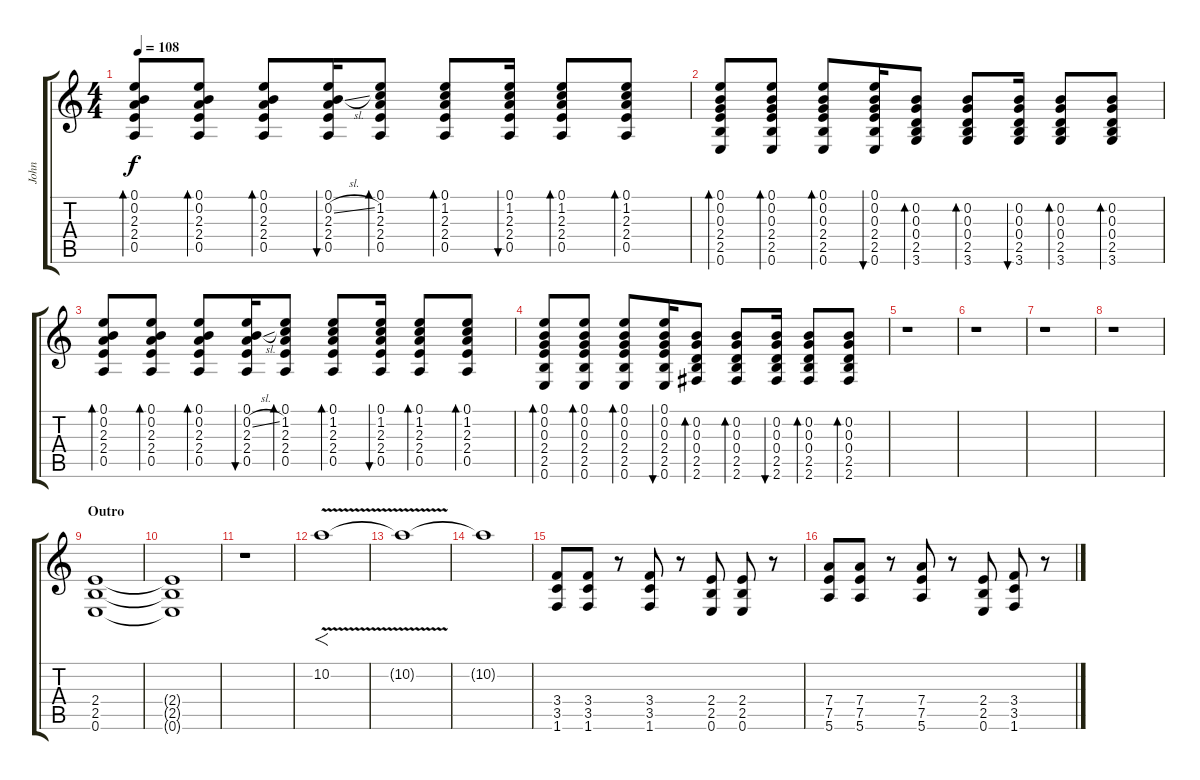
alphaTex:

\track ("John" "John") {instrument electricguitarjazz}
\staff {score tabs}
\tuning (E4 B3 G3 D3 A2 E2) {hide}
\ts (4 4)
\tempo 108
\clef g2
\ks c
(0.1 0.2 2.3 2.4 0.5).8{bd 60 dy f} (0.1 0.2 2.3 2.4 0.5).8{bd 60} (0.1 0.2 2.3 2.4 0.5).8{bd 60} (0.1 0.2{sl} 2.3 2.4 0.5).16{bu 60} (0.1 1.2 2.3 2.4 0.5).8{bd 60} (0.1 1.2 2.3 2.4 0.5).8{bd 60} (0.1 1.2 2.3 2.4 0.5).16{bu 60} (0.1 1.2 2.3 2.4 0.5).8{bd 60} (0.1 1.2 2.3 2.4 0.5).8{bd 60} |
(0.1 0.2 0.3 2.4 2.5 0.6).8{bd 60} (0.1 0.2 0.3 2.4 2.5 0.6).8{bd 60} (0.1 0.2 0.3 2.4 2.5 0.6).8{bd 60} (0.1 0.2 0.3 2.4 2.5 0.6).16{bu 60} (0.2 0.3 0.4 2.5 3.6).8{bd 60} (0.2 0.3 0.4 2.5 3.6).8{bd 60} (0.2 0.3 0.4 2.5 3.6).16{bu 60} (0.2 0.3 0.4 2.5 3.6).8{bd 60} (0.2 0.3 0.4 2.5 3.6).8{bd 60} |
(0.1 0.2 2.3 2.4 0.5).8{bd 60} (0.1 0.2 2.3 2.4 0.5).8{bd 60} (0.1 0.2 2.3 2.4 0.5).8{bd 60} (0.1 0.2{sl} 2.3 2.4 0.5).16{bu 60} (0.1 1.2 2.3 2.4 0.5).8{bd 60} (0.1 1.2 2.3 2.4 0.5).8{bd 60} (0.1 1.2 2.3 2.4 0.5).16{bu 60} (0.1 1.2 2.3 2.4 0.5).8{bd 60} (0.1 1.2 2.3 2.4 0.5).8{bd 60} |
(0.1 0.2 0.3 2.4 2.5 0.6).8{bd 60} (0.1 0.2 0.3 2.4 2.5 0.6).8{bd 60} (0.1 0.2 0.3 2.4 2.5 0.6).8{bd 60} (0.1 0.2 0.3 2.4 2.5 0.6).16{bu 60} (0.2 0.3 0.4 2.5 2.6).8{bd 60} (0.2 0.3 0.4 2.5 2.6).8{bd 60} (0.2 0.3 0.4 2.5 2.6).16{bu 60} (0.2 0.3 0.4 2.5 2.6).8{bd 60} (0.2 0.3 0.4 2.5 2.6).8{bd 60} |
r.1 |
r.1 |
r.1 |
r.1 |
\section ("" "Outro")
(2.4 2.5 0.6).1{volume 7 instrument distortionguitar} |
(2.4{t} 2.5{t} 0.6{t}).1{volume 16} |
r.1 |
10.2{v}.1{f} |
10.2{t}.1 |
10.2{t}.1 |
(3.4 3.5 1.6).8 (3.4 3.5 1.6).8 r.8 (3.4 3.5 1.6).8 r.8 (2.4 2.5 0.6).8 (2.4 2.5 0.6).8 r.8 |
(7.4 7.5 5.6).8 (7.4 7.5 5.6).8 r.8 (7.4 7.5 5.6).8 r.8 (2.4 2.5 0.6).8 (3.4 3.5 1.6).8 r.8
